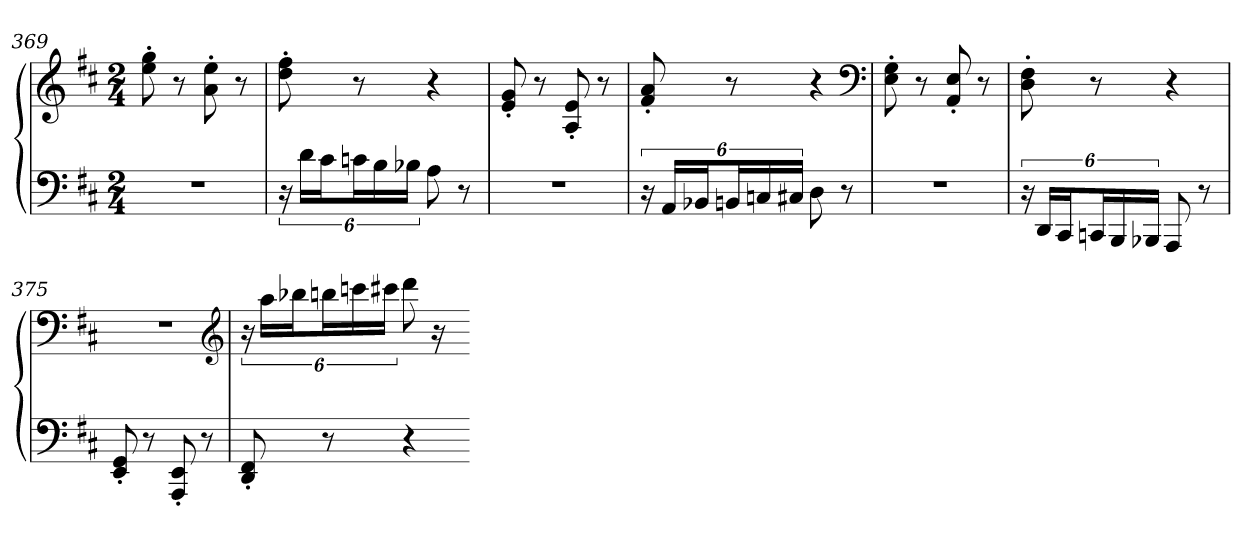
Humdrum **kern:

**kern	**kern
*part1	*part1
*staff2	*staff1
*clefF4	*clefG2
*k[f#c#]	*k[f#c#]
*D:	*D:
*M2/4	*M2/4
=369	=369
2r	8ee' 8gg'
.	8r
.	8a' 8ee'
.	8r
=370	=370
24r	8dd' 8ff#'
24dLL	.
24c#J	.
24cnL	8r
24B	.
24B-XJJ	.
8A	4r
8r	.
=371	=371
2r	8e' 8g'
.	8r
.	8A' 8e'
.	8r
=372	=372
24r	8f#' 8a'
24AALL	.
24BB-XJ	.
24BBnL	8r
24Cn	.
24C#XJJ	.
8D	4r
8r	.
*	*clefF4
=373	=373
2r	8E' 8G'
.	8r
.	8AA' 8E'
.	8r
=374	=374
24r	8D' 8F#'
24DDLL	.
24CC#J	.
24CCnL	8r
24BBB	.
24BBB-XJJ	.
8AAA	4r
8r	.
=375	=375
8EE' 8GG'	2r
8r	.
8AAA' 8EE'	.
8r	.
*	*clefG2
=376	=376
8DD' 8FF#'	24r
.	24aaLL
.	24bb-XJ
8r	24bbnL
.	24cccn
.	24ccc#XJJ
4r	8ddd
.	16r
.	16ryy
=-	=-
*-	*-
